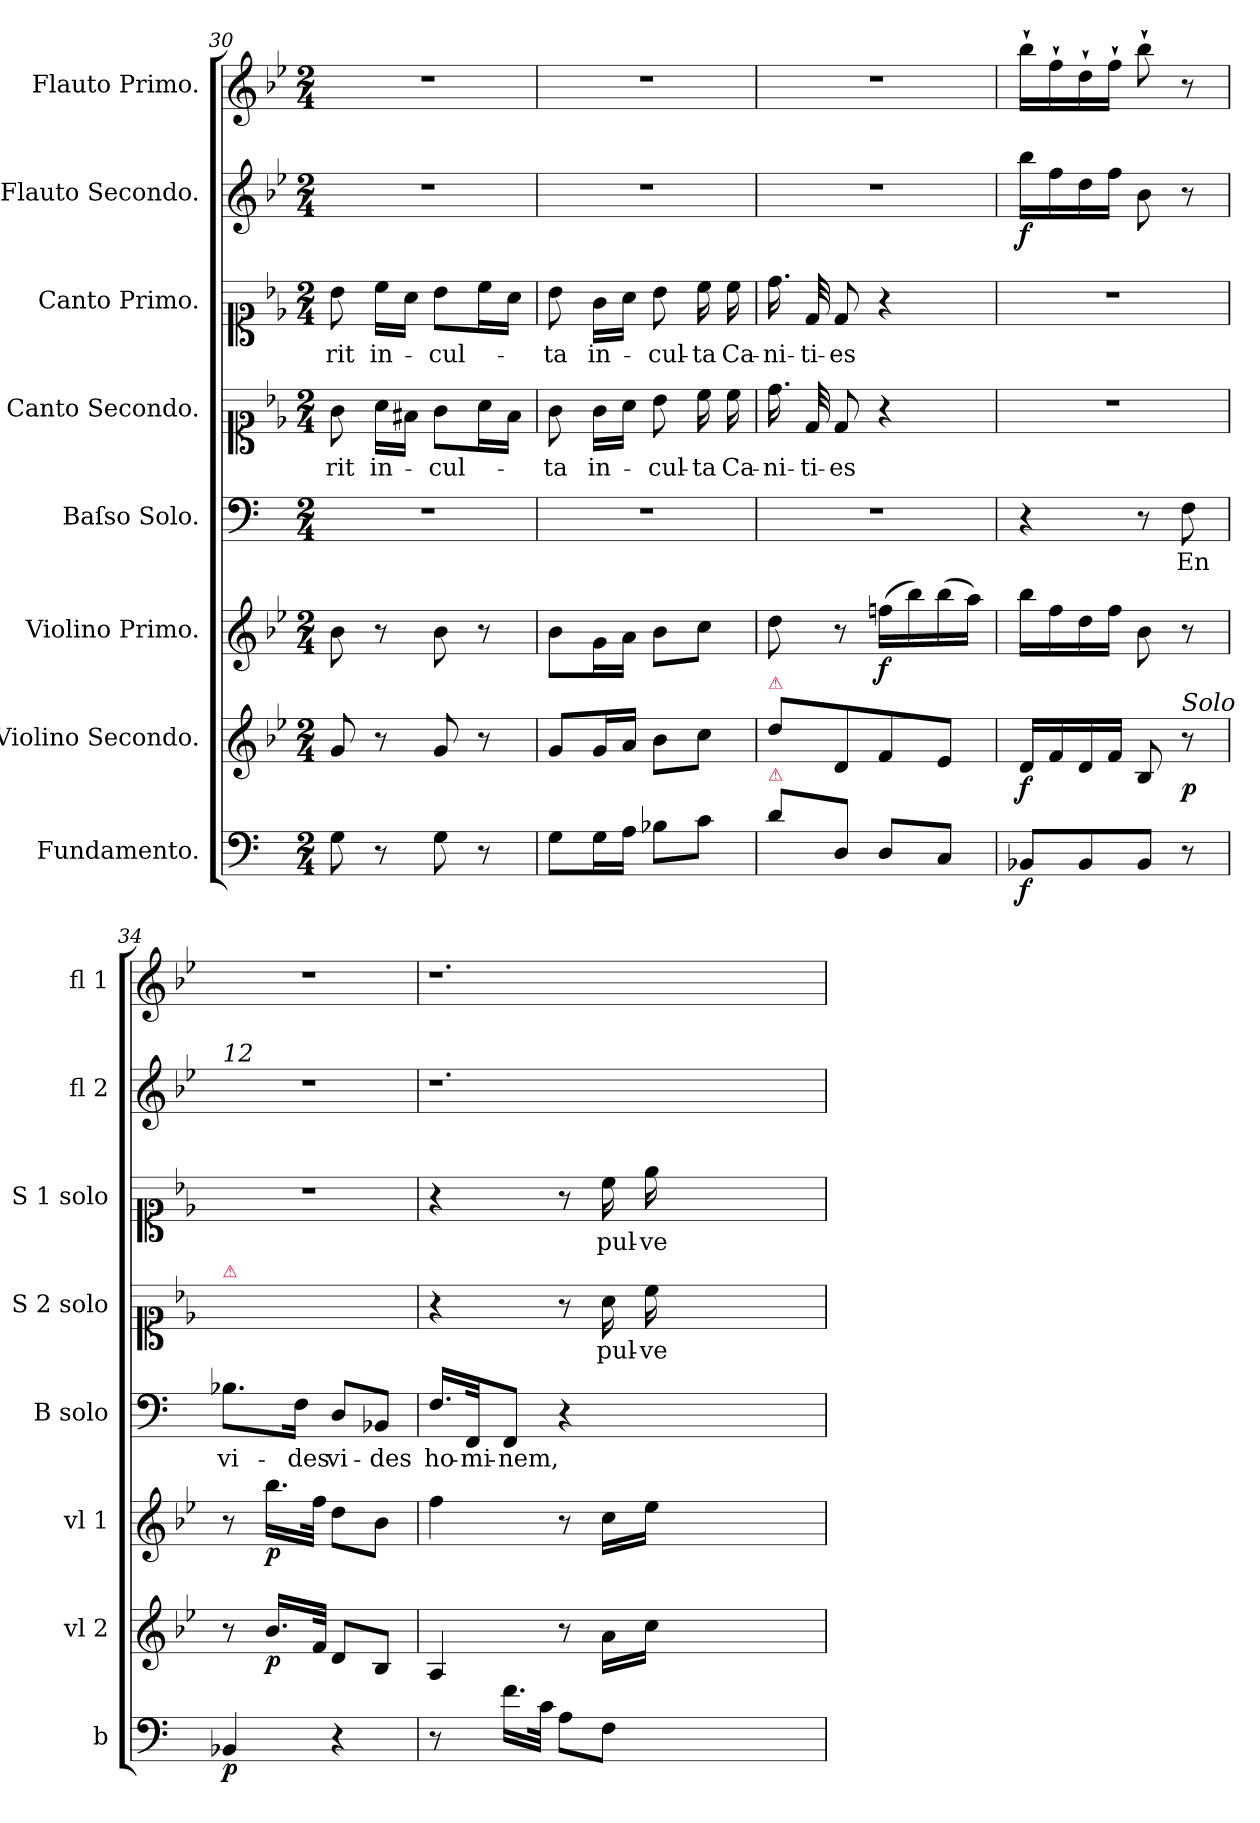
**kern	**dynam	**kern	**dynam	**kern	**dynam	**kern	**text	**kern	**text	**kern	**text	**kern	**dynam	**kern	**dynam
*part8	*part8	*part7	*part7	*part6	*part6	*part5	*part5	*part4	*part4	*part3	*part3	*part2	*part2	*part1	*part1
*staff8	*staff8	*staff7	*staff7	*staff6	*staff6	*staff5	*staff5	*staff4	*staff4	*staff3	*staff3	*staff2	*staff2	*staff1	*staff1
*I"Fundamento.	*	*I"Violino Secondo.	*	*I"Violino Primo.	*	*I"Baſso Solo.	*	*I"Canto Secondo.	*	*I"Canto Primo.	*	*I"Flauto Secondo.	*	*I"Flauto Primo.	*
*I'b	*	*I'vl 2	*	*I'vl 1	*	*I'B solo	*	*I'S 2 solo	*	*I'S 1 solo	*	*I'fl 2	*	*I'fl 1	*
*clefF4	*	*clefG2	*	*clefG2	*	*clefF4	*	*clefC1	*	*clefC1	*	*clefG2	*	*clefG2	*
*	*	*k[b-e-]	*	*k[b-e-]	*	*	*	*k[b-e-]	*	*k[b-e-]	*	*k[b-e-]	*	*k[b-e-]	*
*M2/4	*	*M2/4	*	*M2/4	*	*M2/4	*	*M2/4	*	*M2/4	*	*M2/4	*	*M2/4	*
=30	=30	=30	=30	=30	=30	=30	=30	=30	=30	=30	=30	=30	=30	=30	=30
8G\	.	8g/	.	8b-\	.	2r	.	8g\	-rit	8b-\	-rit	2r	.	2r	.
8r	.	8r	.	8r	.	.	.	16a\LL	in-	16cc\LL	in-	.	.	.	.
.	.	.	.	.	.	.	.	16f#X\JJ	.	16a\JJ	.	.	.	.	.
8G\	.	8g/	.	8b-\	.	.	.	8g\L	-cul-	8b-\L	-cul-	.	.	.	.
8r	.	8r	.	8r	.	.	.	16a\L	.	16cc\L	.	.	.	.	.
.	.	.	.	.	.	.	.	16f#\JJ	.	16a\JJ	.	.	.	.	.
=31	=31	=31	=31	=31	=31	=31	=31	=31	=31	=31	=31	=31	=31	=31	=31
8G\L	.	8g/L	.	8b-\L	.	2r	.	8g\	-ta	8b-\	-ta	2r	.	2r	.
16G\L	.	16g/L	.	16g\L	.	.	.	16g\LL	in-	16g\LL	in-	.	.	.	.
16A\JJ	.	16a/JJ	.	16a\JJ	.	.	.	16a\JJ	.	16a\JJ	.	.	.	.	.
8B-\L	.	8b-\L	.	8b-\L	.	.	.	8b-\	-cul-	8b-\	-cul-	.	.	.	.
8c\J	.	8cc\J	.	8cc\J	.	.	.	16cc\	-ta	16cc\	-ta	.	.	.	.
.	.	.	.	.	.	.	.	16cc\	Ca-	16cc\	Ca-	.	.	.	.
=32	=32	=32	=32	=32	=32	=32	=32	=32	=32	=32	=32	=32	=32	=32	=32
!	!	!LO:TX:a:color=crimson:t=⚠	!	!	!	!	!	!	!	!	!	!	!	!	!
!LO:TX:a:color=crimson:t=⚠	!	!	!	!	!	!	!	!	!	!	!	!	!	!	!
8d\L	.	8dd\L	.	8dd\	.	2r	.	16.dd\	-ni-	16.dd\	-ni-	2r	.	2r	.
.	.	.	.	.	.	.	.	32d/	-ti-	32d/	-ti-	.	.	.	.
8D/J	.	8d/	.	8r	.	.	.	8d/	-es	8d/	-es	.	.	.	.
!	!	!	!	!	!LO:DY:b	!	!	!	!	!	!	!	!	!	!
8D/L	.	8f/	.	(16ffn\LL	f	.	.	4r	.	4r	.	.	.	.	.
.	.	.	.	16bb-\)	.	.	.	.	.	.	.	.	.	.	.
8C/J	.	8e-/J	.	(16bb-\	.	.	.	.	.	.	.	.	.	.	.
.	.	.	.	16aa\JJ)	.	.	.	.	.	.	.	.	.	.	.
=33	=33	=33	=33	=33	=33	=33	=33	=33	=33	=33	=33	=33	=33	=33	=33
8BB-/L	f	16d/LL	f	16bb-\LL	.	4r	.	2r	.	2r	.	16bb-\LL	f	16bb-`\LL	forte
.	.	16f/	.	16ff\	.	.	.	.	.	.	.	16ff\	.	16ff`\	.
8BB-/	.	16d/	.	16dd\	.	.	.	.	.	.	.	16dd\	.	16dd`\	.
.	.	16f/JJ	.	16ff\JJ	.	.	.	.	.	.	.	16ff\JJ	.	16ff`\JJ	.
8BB-/J	.	8B-/	.	8b-\	.	8r	.	.	.	.	.	8b-\	.	8bb-`\	.
!	!	!LO:TX:a:i:t=Solo	!	!	!	!	!	!	!	!	!	!	!	!	!
8r	.	8r	p	8r	.	8F\	En	.	.	.	.	8r	.	8r	.
=34	=34	=34	=34	=34	=34	=34	=34	=34	=34	=34	=34	=34	=34	=34	=34
!	!	!	!	!	!	!	!	!	!	!	!	!LO:TX:a:i:t=12	!	!	!
!	!	!	!	!	!	!	!	!LO:TX:a:color=crimson:t=⚠	!	!	!	!	!	!	!
4BB-/	p	8r	.	8r	.	8.B-\L	vi-	2ryy	.	2r	.	2r	.	2r	.
!	!	!	!	!	!LO:DY:b	!	!	!	!	!	!	!	!	!	!
.	.	16.b-/LL	p	16.bb-\LL	p	.	.	.	.	.	.	.	.	.	.
.	.	.	.	.	.	16F\Jk	-des	.	.	.	.	.	.	.	.
.	.	32f/JJk	.	32ff\JJk	.	.	.	.	.	.	.	.	.	.	.
4r	.	8d/L	.	8dd\L	.	8D/L	vi-	.	.	.	.	.	.	.	.
.	.	8B-/J	.	8b-\J	.	8BB-/J	-des	.	.	.	.	.	.	.	.
=35	=35	=35	=35	=35	=35	=35	=35	=35	=35	=35	=35	=35	=35	=35	=35
8r	.	4A/	.	4ff\	.	16.F/LL	ho-	4r	.	4r	.	1.r	.	1.r	.
.	.	.	.	.	.	32FF/Jk	-mi-	.	.	.	.	.	.	.	.
16.f\LL	.	.	.	.	.	8FF/J	-nem,	.	.	.	.	.	.	.	.
32c\JJk	.	.	.	.	.	.	.	.	.	.	.	.	.	.	.
8A\L	.	8r	.	8r	.	4r	.	8r	.	8r	.	.	.	.	.
8F\J	.	16a\LL	.	16cc\LL	.	.	.	16a\	pul-	16cc\	pul-	.	.	.	.
.	.	16cc\JJ	.	16ee-\JJ	.	.	.	16cc\	-ve-	16ee-\	-ve-	.	.	.	.
1ryy	.	1ryy	.	1ryy	.	1ryy	.	1ryy	.	1ryy	.	.	.	.	.
=	=	=	=	=	=	=	=	=	=	=	=	=	=	=	=
*-	*-	*-	*-	*-	*-	*-	*-	*-	*-	*-	*-	*-	*-	*-	*-
